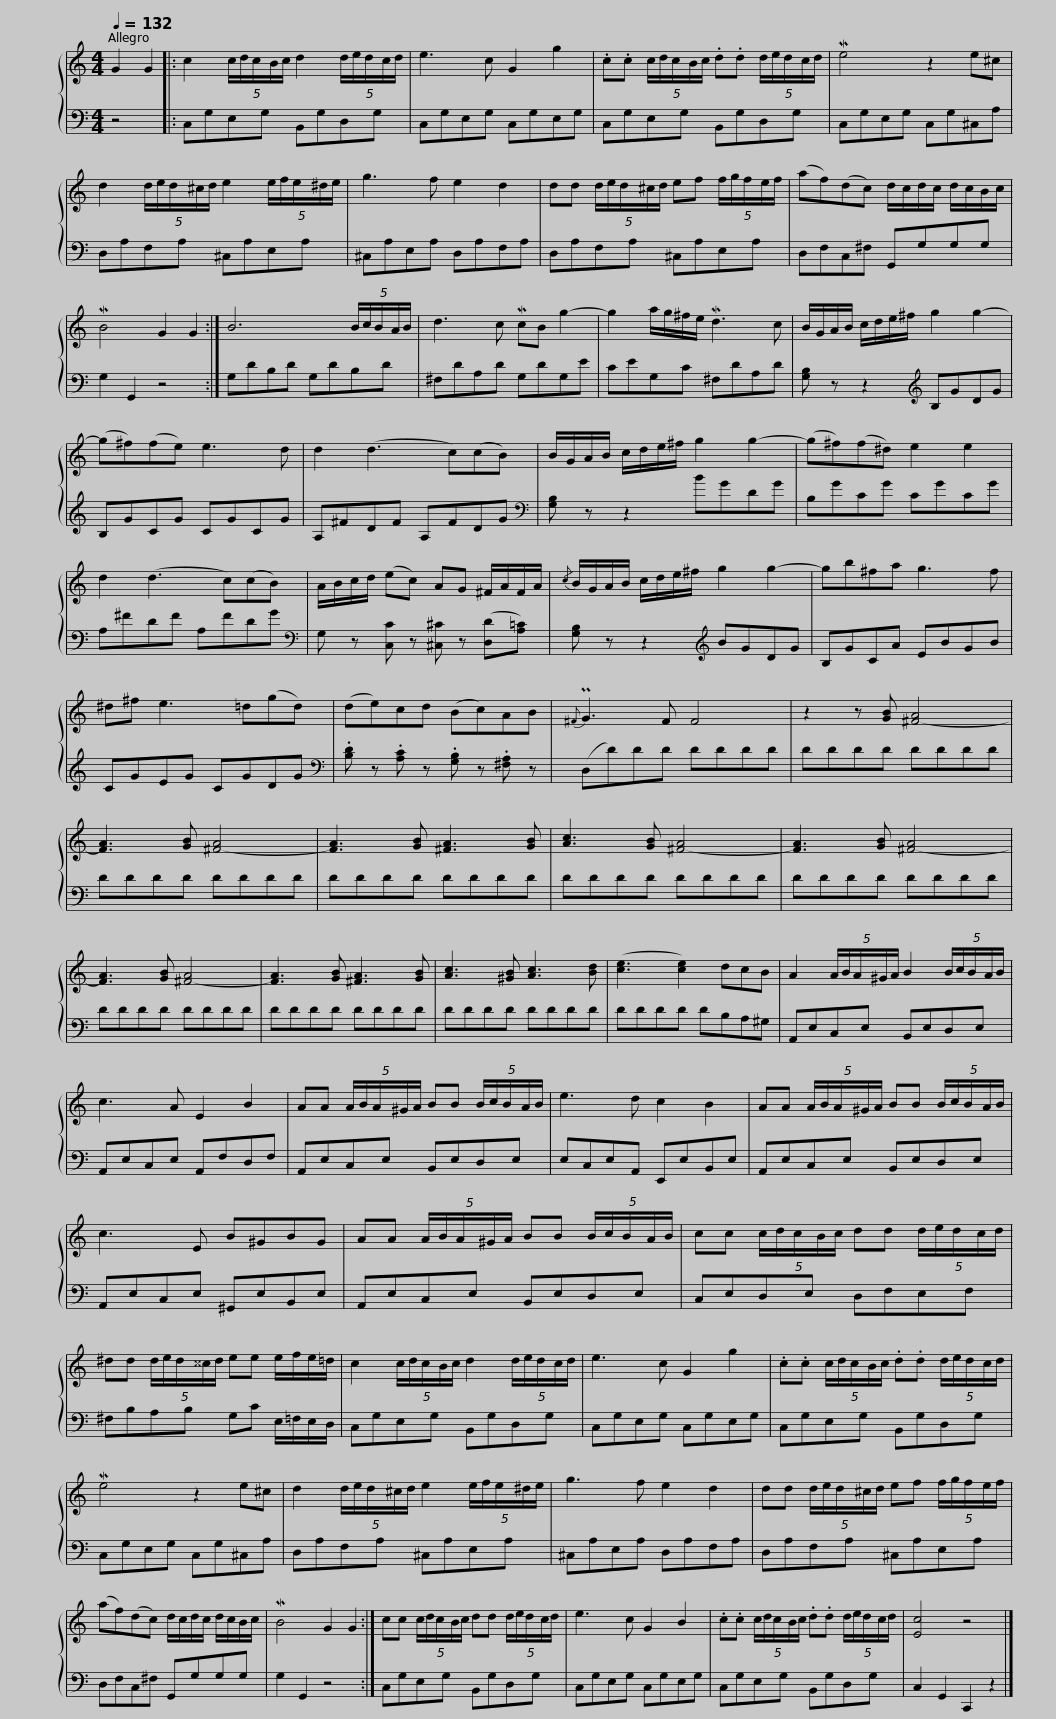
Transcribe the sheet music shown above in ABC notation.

X:1
%%score { 1 | 2 }
L:1/8
Q:1/4=132
M:4/4
I:linebreak $
K:C
V:1 treble
V:2 bass
V:1
 G2 G2 |: c2 (5:4:5c/d/c/B/c/ d2 (5:4:5d/e/d/c/d/ | e3 c G2 g2 | .c.c (5:4:5c/d/c/B/c/ .d.d (5:4:5d/e/d/c/d/ |$ Me4 z2 e^c | %5
 d2 (5:4:5d/e/d/^c/d/ e2 (5:4:5e/f/e/^d/e/ | g3 f e2 d2 |$ dd (5:4:5d/e/d/^c/d/ ef (5:4:5f/g/f/e/f/ | (af)(dc) d/c/d/c/ d/c/B/c/ | MB4 G2 G2 :|$ %10
 B6 (5:4:5B/c/B/A/B/ | d3 c McB g2- | g2 a/g/^f/e/ Md3 c |$ B/G/A/B/ c/d/e/^f/ g2 g2- | (g^f)(fe) e3 d | %15
 d2 (d3 c)(cB) |$ B/G/A/B/ c/d/e/^f/ g2 g2- | (g^f)(f^d) e2 e2 | d2 (d3 c)(cB) |$ A/B/c/d/ (ec) AG ^F/A/F/A/ | %20
{/c} B/G/A/B/ c/d/e/^f/ g2 g2- | gb^fa g3 f |$ ^d^f e3 =d(gd) | (de)cd (Bc)AB |{^F} PG3 F F4 | %25
 z2 z [GB] [^F-A]4 |$ [FA]3 [GB] [^F-A]4 | [FA]3 [GB] [^FA]3 [GB] | [Ac]3 [GB] [^F-A]4 |$ [FA]3 [GB] [^F-A]4 | %30
 [FA]3 [GB] [^F-A]4 | [FA]3 [GB] [^FA]3 [GB] |$ [Ac]3 [^GB] [Ac]3 [Bd] | ([ce]3 [ce]2) dcB | A2 (5:4:5A/B/A/^G/A/ B2 (5:4:5B/c/B/A/B/ |$ %35
 c3 A E2 B2 | AA (5:4:5A/B/A/^G/A/ BB (5:4:5B/c/B/A/B/ | e3 d c2 B2 |$ AA (5:4:5A/B/A/^G/A/ BB (5:4:5B/c/B/A/B/ | c3 E B^GBG | %40
 AA (5:4:5A/B/A/^G/A/ BB (5:4:5B/c/B/A/B/ |$ cc (5:4:5c/d/c/B/c/ dd (5:4:5d/e/d/c/d/ | ^dd (5:4:5d/e/d/^^c/d/ ee e/f/e/=d/ |$ c2 (5:4:5c/d/c/B/c/ d2 (5:4:5d/e/d/c/d/ | e3 c G2 g2 | %45
 .c.c (5:4:5c/d/c/B/c/ .d.d (5:4:5d/e/d/c/d/ |$ Me4 z2 e^c | d2 (5:4:5d/e/d/^c/d/ e2 (5:4:5e/f/e/^d/e/ | g3 f e2 d2 |$ dd (5:4:5d/e/d/^c/d/ ef (5:4:5f/g/f/e/f/ | %50
 (af)(dc) d/c/d/c/ d/c/B/c/ | MB4 G2 G2 :|$ cc (5:4:5c/d/c/B/c/ dd (5:4:5d/e/d/c/d/ | e3 c G2 B2 | .c.c (5:4:5c/d/c/B/c/ .d.d (5:4:5d/e/d/c/d/ | %55
 [Ec]4 z4 |] %56
V:2
 z4 |: C,G,E,G, B,,G,D,G, | C,G,E,G, C,G,E,G, | C,G,E,G, B,,G,D,G, |$ C,G,E,G, C,G,^C,A, | %5
 D,A,F,A, ^C,A,E,A, | ^C,A,E,A, D,A,F,A, |$ D,A,F,A, ^C,A,E,A, | D,F,C,^F, G,,G,G,G, | G,2 G,,2 z4 :|$ %10
 G,DB,D G,DB,D | ^F,DA,D G,DG,E | CEG,C ^F,DA,D |$ [G,B,] z z2[K:treble] B,GDG | B,GCG CGCG | %15
 A,^FDF A,FDG |$[K:bass] [G,B,] z z2 BGDG | B,GCG CGCG | A,^FDF A,FDG |$[K:bass] G, z [C,C] z [^C,^C] z ([D,D][A,=C]) | %20
 [G,B,] z z2[K:treble] BGDG | B,GCA EBGB |$ CGEG CGDG |[K:bass] .[B,D] z .[A,C] z .[G,B,] z .[^F,A,] z | (D,D)DD DDDD | %25
 DDDD DDDD |$ DDDD DDDD | DDDD DDDD | DDDD DDDD |$ DDDD DDDD | %30
 DDDD DDDD | DDDD DDDD |$ DDDD DDDD | DDDD DB,A,^G, | A,,E,C,E, B,,E,D,E, |$ %35
 A,,E,C,E, A,,F,D,F, | A,,E,C,E, B,,E,D,E, | E,C,E,A,, E,,E,B,,E, |$ A,,E,C,E, B,,E,D,E, | A,,E,C,E, ^G,,E,B,,E, | %40
 A,,E,C,E, B,,E,D,E, |$ C,E,D,E, D,F,E,F, | ^F,B,A,B, G,C E,/=F,/E,/D,/ |$ C,G,E,G, B,,G,D,G, | C,G,E,G, C,G,E,G, | %45
 C,G,E,G, B,,G,D,G, |$ C,G,E,G, C,G,^C,A, | D,A,F,A, ^C,A,E,A, | ^C,A,E,A, D,A,F,A, |$ D,A,F,A, ^C,A,E,A, | %50
 D,F,C,^F, G,,G,G,G, | G,2 G,,2 z4 :|$ C,G,E,G, B,,G,D,G, | C,G,E,G, C,G,E,G, | C,G,E,G, B,,G,D,G, | %55
 C,2 G,,2 C,,2 z2 |] %56
